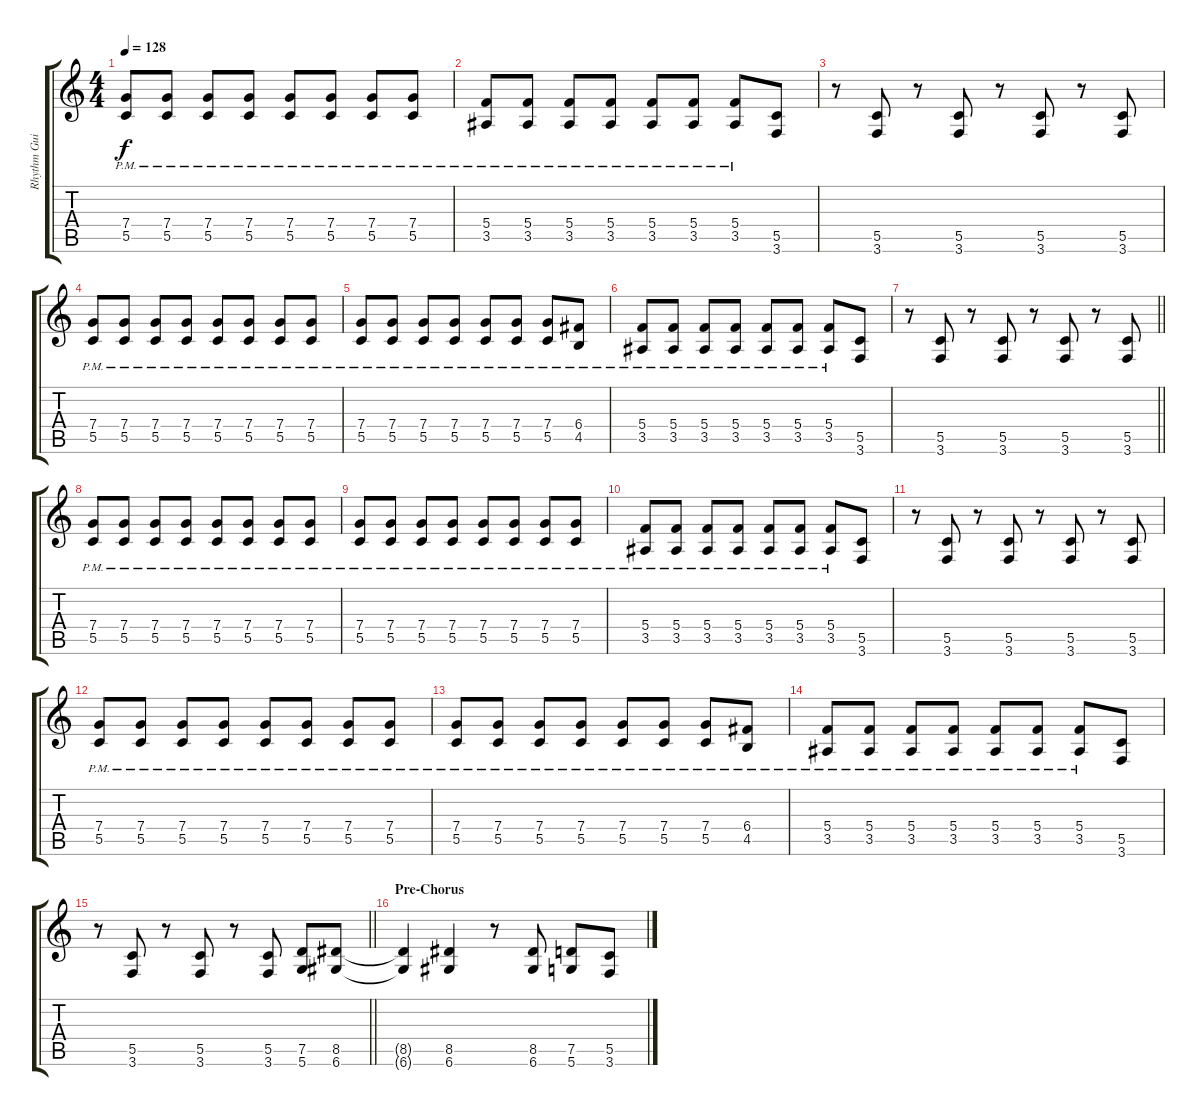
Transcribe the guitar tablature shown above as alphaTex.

\track ("Rhythm Guitar 3" "Rhythm Gui") {instrument distortionguitar}
\staff {score tabs}
\tuning (D4 A3 F3 C3 G2 D2) {hide}
\ts (4 4)
\tempo 128
\clef g2
\ks c
(7.4{pm} 5.5{pm}).8{dy f} (7.4{pm} 5.5{pm}).8 (7.4{pm} 5.5{pm}).8 (7.4{pm} 5.5{pm}).8 (7.4{pm} 5.5{pm}).8 (7.4{pm} 5.5{pm}).8 (7.4{pm} 5.5{pm}).8 (7.4{pm} 5.5{pm}).8 |
(5.4{pm} 3.5{pm}).8 (5.4{pm} 3.5{pm}).8 (5.4{pm} 3.5{pm}).8 (5.4{pm} 3.5{pm}).8 (5.4{pm} 3.5{pm}).8 (5.4{pm} 3.5{pm}).8 (5.4{pm} 3.5{pm}).8 (5.5 3.6).8 |
r.8 (5.5 3.6).8 r.8 (5.5 3.6).8 r.8 (5.5 3.6).8 r.8 (5.5 3.6).8 |
(7.4{pm} 5.5{pm}).8 (7.4{pm} 5.5{pm}).8 (7.4{pm} 5.5{pm}).8 (7.4{pm} 5.5{pm}).8 (7.4{pm} 5.5{pm}).8 (7.4{pm} 5.5{pm}).8 (7.4{pm} 5.5{pm}).8 (7.4{pm} 5.5{pm}).8 |
(7.4{pm} 5.5{pm}).8 (7.4{pm} 5.5{pm}).8 (7.4{pm} 5.5{pm}).8 (7.4{pm} 5.5{pm}).8 (7.4{pm} 5.5{pm}).8 (7.4{pm} 5.5{pm}).8 (7.4{pm} 5.5{pm}).8 (6.4{pm} 4.5{pm}).8 |
(5.4{pm} 3.5{pm}).8 (5.4{pm} 3.5{pm}).8 (5.4{pm} 3.5{pm}).8 (5.4{pm} 3.5{pm}).8 (5.4{pm} 3.5{pm}).8 (5.4{pm} 3.5{pm}).8 (5.4{pm} 3.5{pm}).8 (5.5 3.6).8 |
\barLineRight lightlight
r.8 (5.5 3.6).8 r.8 (5.5 3.6).8 r.8 (5.5 3.6).8 r.8 (5.5 3.6).8 |
(7.4{pm} 5.5{pm}).8 (7.4{pm} 5.5{pm}).8 (7.4{pm} 5.5{pm}).8 (7.4{pm} 5.5{pm}).8 (7.4{pm} 5.5{pm}).8 (7.4{pm} 5.5{pm}).8 (7.4{pm} 5.5{pm}).8 (7.4{pm} 5.5{pm}).8 |
(7.4{pm} 5.5{pm}).8 (7.4{pm} 5.5{pm}).8 (7.4{pm} 5.5{pm}).8 (7.4{pm} 5.5{pm}).8 (7.4{pm} 5.5{pm}).8 (7.4{pm} 5.5{pm}).8 (7.4{pm} 5.5{pm}).8 (7.4{pm} 5.5{pm}).8 |
(5.4{pm} 3.5{pm}).8 (5.4{pm} 3.5{pm}).8 (5.4{pm} 3.5{pm}).8 (5.4{pm} 3.5{pm}).8 (5.4{pm} 3.5{pm}).8 (5.4{pm} 3.5{pm}).8 (5.4{pm} 3.5{pm}).8 (5.5 3.6).8 |
r.8 (5.5 3.6).8 r.8 (5.5 3.6).8 r.8 (5.5 3.6).8 r.8 (5.5 3.6).8 |
(7.4{pm} 5.5{pm}).8 (7.4{pm} 5.5{pm}).8 (7.4{pm} 5.5{pm}).8 (7.4{pm} 5.5{pm}).8 (7.4{pm} 5.5{pm}).8 (7.4{pm} 5.5{pm}).8 (7.4{pm} 5.5{pm}).8 (7.4{pm} 5.5{pm}).8 |
(7.4{pm} 5.5{pm}).8 (7.4{pm} 5.5{pm}).8 (7.4{pm} 5.5{pm}).8 (7.4{pm} 5.5{pm}).8 (7.4{pm} 5.5{pm}).8 (7.4{pm} 5.5{pm}).8 (7.4{pm} 5.5{pm}).8 (6.4{pm} 4.5{pm}).8 |
(5.4{pm} 3.5{pm}).8 (5.4{pm} 3.5{pm}).8 (5.4{pm} 3.5{pm}).8 (5.4{pm} 3.5{pm}).8 (5.4{pm} 3.5{pm}).8 (5.4{pm} 3.5{pm}).8 (5.4{pm} 3.5{pm}).8 (5.5 3.6).8 |
\barLineRight lightlight
r.8 (5.5 3.6).8 r.8 (5.5 3.6).8 r.8 (5.5 3.6).8 (7.5 5.6).8 (8.5 6.6).8 |
\section ("" "Pre-Chorus")
(8.5{t} 6.6{t}).4 (8.5 6.6).4 r.8 (8.5 6.6).8 (7.5 5.6).8 (5.5 3.6).8
